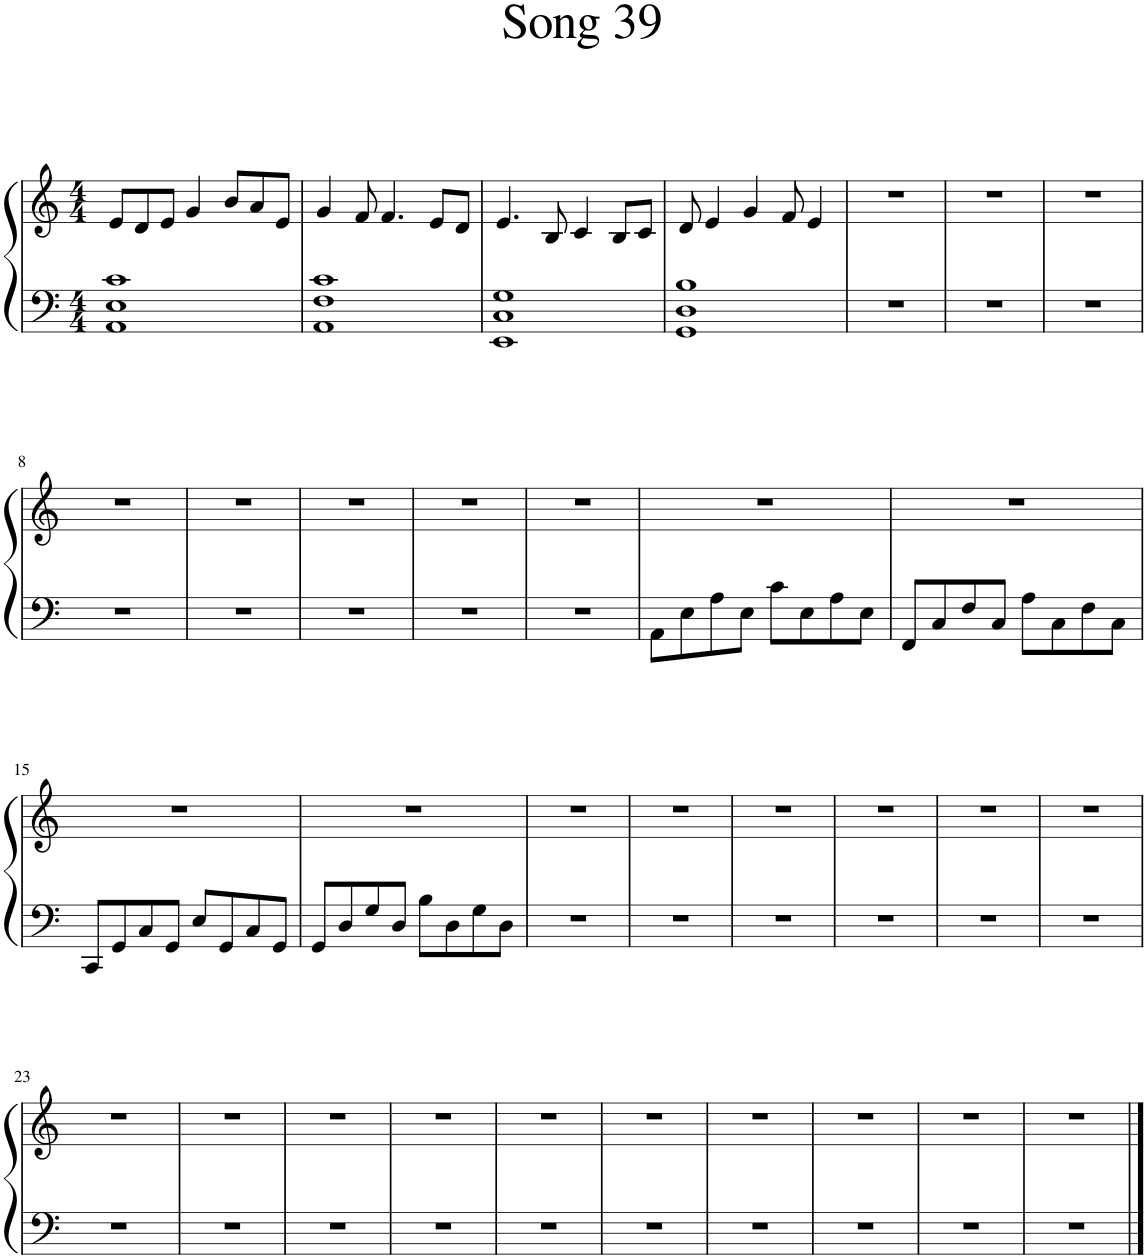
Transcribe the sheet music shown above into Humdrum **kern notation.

**kern	**kern
*part1	*part1
*staff2	*staff1
*I"Piano	*
*I'Pno.	*
*clefF4	*clefG2
*k[]	*k[]
*M4/4	*M4/4
=1	=1
1AA 1E 1c	8e/L
.	8d/
.	8e/J
.	4g/
.	8b/L
.	8a/
.	8e/J
=2	=2
1AA 1F 1c	4g/
.	8f/
.	4.f/
.	8e/L
.	8d/J
=3	=3
1EE 1C 1G	4.e/
.	8B/
.	4c/
.	8B/L
.	8c/J
=4	=4
1GG 1D 1B	8d/
.	4e/
.	4g/
.	8f/
.	4e/
=5	=5
1r	1r
=6	=6
1r	1r
=7	=7
1r	1r
!!LO:LB:g=z
=8	=8
1r	1r
=9	=9
1r	1r
=10	=10
1r	1r
=11	=11
1r	1r
=12	=12
1r	1r
=13	=13
8AA\L	1r
8E\	.
8A\	.
8E\J	.
8c\L	.
8E\	.
8A\	.
8E\J	.
=14	=14
8FF/L	1r
8C/	.
8F/	.
8C/J	.
8A\L	.
8C\	.
8F\	.
8C\J	.
!!LO:LB:g=z
=15	=15
8CC/L	1r
8GG/	.
8C/	.
8GG/J	.
8E/L	.
8GG/	.
8C/	.
8GG/J	.
=16	=16
8GG/L	1r
8D/	.
8G/	.
8D/J	.
8B\L	.
8D\	.
8G\	.
8D\J	.
=17	=17
1r	1r
=18	=18
1r	1r
=19	=19
1r	1r
=20	=20
1r	1r
=21	=21
1r	1r
=22	=22
1r	1r
!!LO:LB:g=z
=23	=23
1r	1r
=24	=24
1r	1r
=25	=25
1r	1r
=26	=26
1r	1r
=27	=27
1r	1r
=28	=28
1r	1r
=29	=29
1r	1r
=30	=30
1r	1r
=31	=31
1r	1r
=32	=32
1r	1r
==	==
*-	*-
